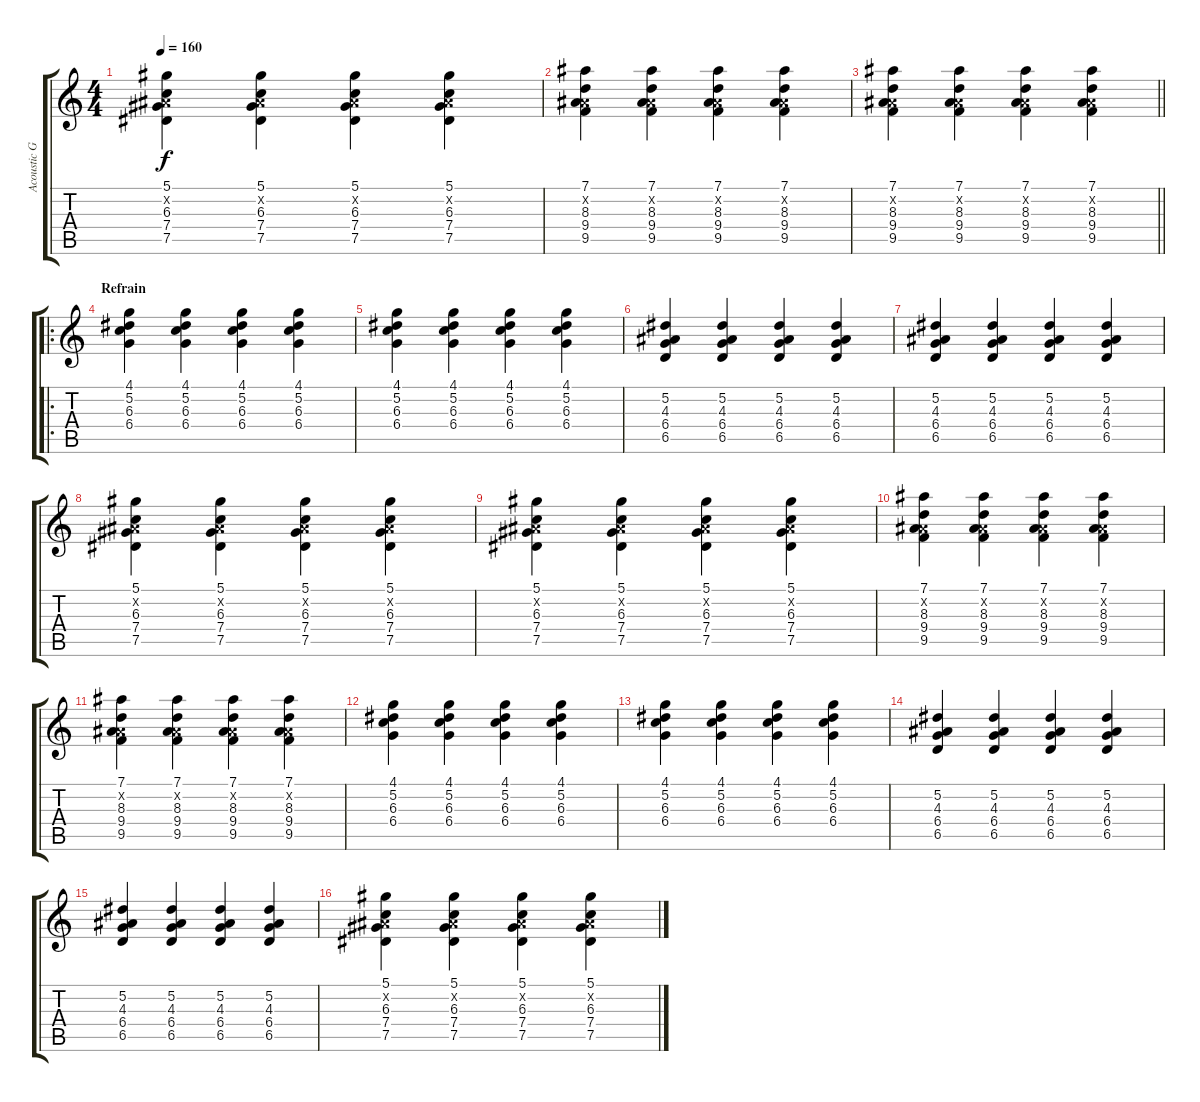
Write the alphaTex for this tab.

\track ("Acoustic Guitar" "Acoustic G") {instrument electricguitarclean}
\staff {score tabs}
\tuning (Eb4 Bb3 Gb3 Db3 Ab2 Eb2) {hide}
\ts (4 4)
\tempo 160
\clef g2
\ks c
(5.1 0.2{x} 6.3 7.4 7.5).4{dy f} (5.1 0.2{x} 6.3 7.4 7.5).4 (5.1 0.2{x} 6.3 7.4 7.5).4 (5.1 0.2{x} 6.3 7.4 7.5).4 |
(7.1 0.2{x} 8.3 9.4 9.5).4 (7.1 0.2{x} 8.3 9.4 9.5).4 (7.1 0.2{x} 8.3 9.4 9.5).4 (7.1 0.2{x} 8.3 9.4 9.5).4 |
\barLineRight lightlight
(7.1 0.2{x} 8.3 9.4 9.5).4 (7.1 0.2{x} 8.3 9.4 9.5).4 (7.1 0.2{x} 8.3 9.4 9.5).4 (7.1 0.2{x} 8.3 9.4 9.5).4 |
\ro
\section ("" "Refrain")
(4.1 5.2 6.3 6.4).4 (4.1 5.2 6.3 6.4).4 (4.1 5.2 6.3 6.4).4 (4.1 5.2 6.3 6.4).4 |
(4.1 5.2 6.3 6.4).4 (4.1 5.2 6.3 6.4).4 (4.1 5.2 6.3 6.4).4 (4.1 5.2 6.3 6.4).4 |
(5.2 4.3 6.4 6.5).4 (5.2 4.3 6.4 6.5).4 (5.2 4.3 6.4 6.5).4 (5.2 4.3 6.4 6.5).4 |
(5.2 4.3 6.4 6.5).4 (5.2 4.3 6.4 6.5).4 (5.2 4.3 6.4 6.5).4 (5.2 4.3 6.4 6.5).4 |
(5.1 0.2{x} 6.3 7.4 7.5).4 (5.1 0.2{x} 6.3 7.4 7.5).4 (5.1 0.2{x} 6.3 7.4 7.5).4 (5.1 0.2{x} 6.3 7.4 7.5).4 |
(5.1 0.2{x} 6.3 7.4 7.5).4 (5.1 0.2{x} 6.3 7.4 7.5).4 (5.1 0.2{x} 6.3 7.4 7.5).4 (5.1 0.2{x} 6.3 7.4 7.5).4 |
(7.1 0.2{x} 8.3 9.4 9.5).4 (7.1 0.2{x} 8.3 9.4 9.5).4 (7.1 0.2{x} 8.3 9.4 9.5).4 (7.1 0.2{x} 8.3 9.4 9.5).4 |
(7.1 0.2{x} 8.3 9.4 9.5).4 (7.1 0.2{x} 8.3 9.4 9.5).4 (7.1 0.2{x} 8.3 9.4 9.5).4 (7.1 0.2{x} 8.3 9.4 9.5).4 |
(4.1 5.2 6.3 6.4).4 (4.1 5.2 6.3 6.4).4 (4.1 5.2 6.3 6.4).4 (4.1 5.2 6.3 6.4).4 |
(4.1 5.2 6.3 6.4).4 (4.1 5.2 6.3 6.4).4 (4.1 5.2 6.3 6.4).4 (4.1 5.2 6.3 6.4).4 |
(5.2 4.3 6.4 6.5).4 (5.2 4.3 6.4 6.5).4 (5.2 4.3 6.4 6.5).4 (5.2 4.3 6.4 6.5).4 |
(5.2 4.3 6.4 6.5).4 (5.2 4.3 6.4 6.5).4 (5.2 4.3 6.4 6.5).4 (5.2 4.3 6.4 6.5).4 |
(5.1 0.2{x} 6.3 7.4 7.5).4 (5.1 0.2{x} 6.3 7.4 7.5).4 (5.1 0.2{x} 6.3 7.4 7.5).4 (5.1 0.2{x} 6.3 7.4 7.5).4
